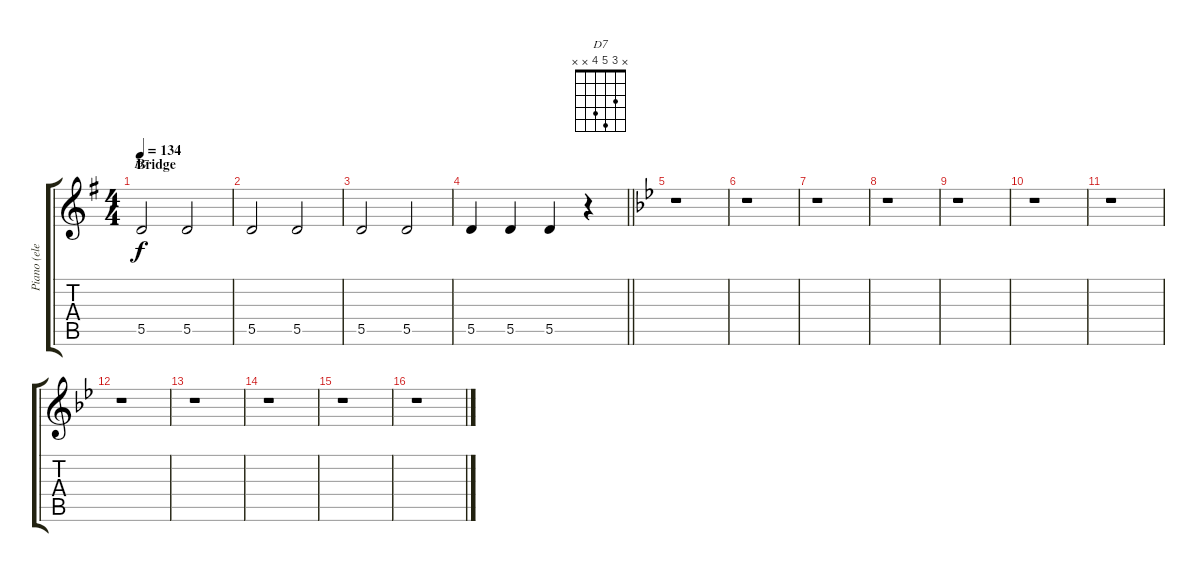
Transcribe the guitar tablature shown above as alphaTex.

\track ("Piano (elec.)" "Piano (ele") {instrument electricgrandpiano}
\staff {score tabs}
\tuning (E5 B4 G4 D4 A3 D3) {hide}
\chord ("D7" x 3 5 4 x x)
\ts (4 4)
\section ("" "Bridge")
\tempo 134
\clef g2
\ks g
5.5.2{ch "D7" dy f} 5.5.2 |
5.5.2 5.5.2 |
5.5.2 5.5.2 |
\barLineRight lightlight
5.5.4 5.5.4 5.5.4 r.4 |
\section ("" "")
\ks bb
r.1 |
r.1 |
r.1 |
r.1 |
r.1 |
r.1 |
r.1 |
r.1 |
r.1 |
r.1 |
r.1 |
r.1
